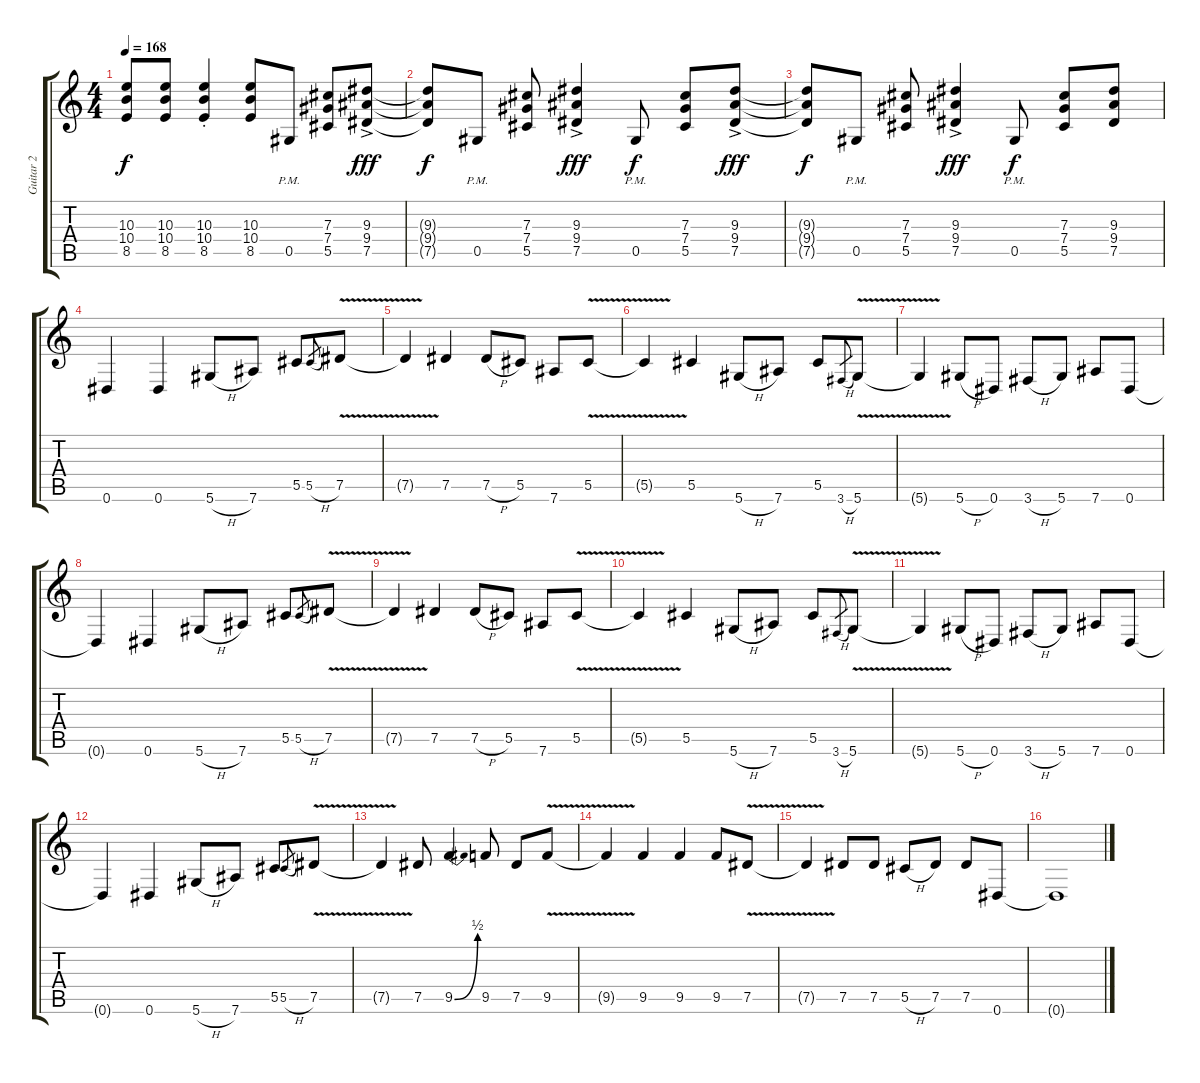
\track ("Guitar 2" "Guitar 2") {instrument distortionguitar}
\staff {score tabs}
\tuning (Eb4 Bb3 Gb3 Db3 Ab2 Eb2) {hide}
\ts (4 4)
\tempo 168
\clef g2
\ks c
(10.3 10.4 8.5).8{dy f} (10.3 10.4 8.5).8 (10.3{st} 10.4{st} 8.5{st}).4 (10.3 10.4 8.5).8 0.5{pm}.8 (7.3 7.4 5.5).8 (9.3{ac} 9.4{ac} 7.5{ac}).8{dy fff} |
(9.3{t} 9.4{t} 7.5{t}).8{dy f} 0.5{pm}.8 (7.3 7.4 5.5).8 (9.3{ac} 9.4{ac} 7.5{ac}).4{dy fff} 0.5{pm}.8{dy f} (7.3 7.4 5.5).8 (9.3{ac} 9.4{ac} 7.5{ac}).8{dy fff} |
(9.3{t} 9.4{t} 7.5{t}).8{dy f} 0.5{pm}.8 (7.3 7.4 5.5).8 (9.3{ac} 9.4{ac} 7.5{ac}).4{dy fff} 0.5{pm}.8{dy f} (7.3 7.4 5.5).8 (9.3 9.4 7.5).8 |
0.6.4 0.6.4 5.6{h}.8 7.6.8 5.5.8 5.5{h}.8{gr} 7.5{v}.8 |
7.5{t}.4 7.5.4 7.5{h}.8 5.5.8 7.6.8 5.5{v}.8 |
5.5{t}.4 5.5.4 5.6{h}.8 7.6.8 5.5.8 3.6{h}.8{gr} 5.6{v}.8 |
5.6{t}.4 5.6{h}.8 0.6.8 3.6{h}.8 5.6.8 7.6.8 0.6.8 |
0.6{t}.4 0.6.4 5.6{h}.8 7.6.8 5.5.8 5.5{h}.8{gr} 7.5{v}.8 |
7.5{t}.4 7.5.4 7.5{h}.8 5.5.8 7.6.8 5.5{v}.8 |
5.5{t}.4 5.5.4 5.6{h}.8 7.6.8 5.5.8 3.6{h}.8{gr} 5.6{v}.8 |
5.6{t}.4 5.6{h}.8 0.6.8 3.6{h}.8 5.6.8 7.6.8 0.6.8 |
0.6{t}.4 0.6.4 5.6{h}.8 7.6.8 5.5.8 5.5{h}.8{gr} 7.5{v}.8 |
7.5{t}.4 7.5.8 9.5{be (bend 0 0 60 2)}.4 9.5.8 7.5.8 9.5{v}.8 |
9.5{t}.4 9.5.4 9.5.4 9.5.8 7.5{v}.8 |
7.5{t}.4 7.5.8 7.5.8 5.5{h}.8 7.5.8 7.5.8 0.6.8 |
0.6{t}.1
